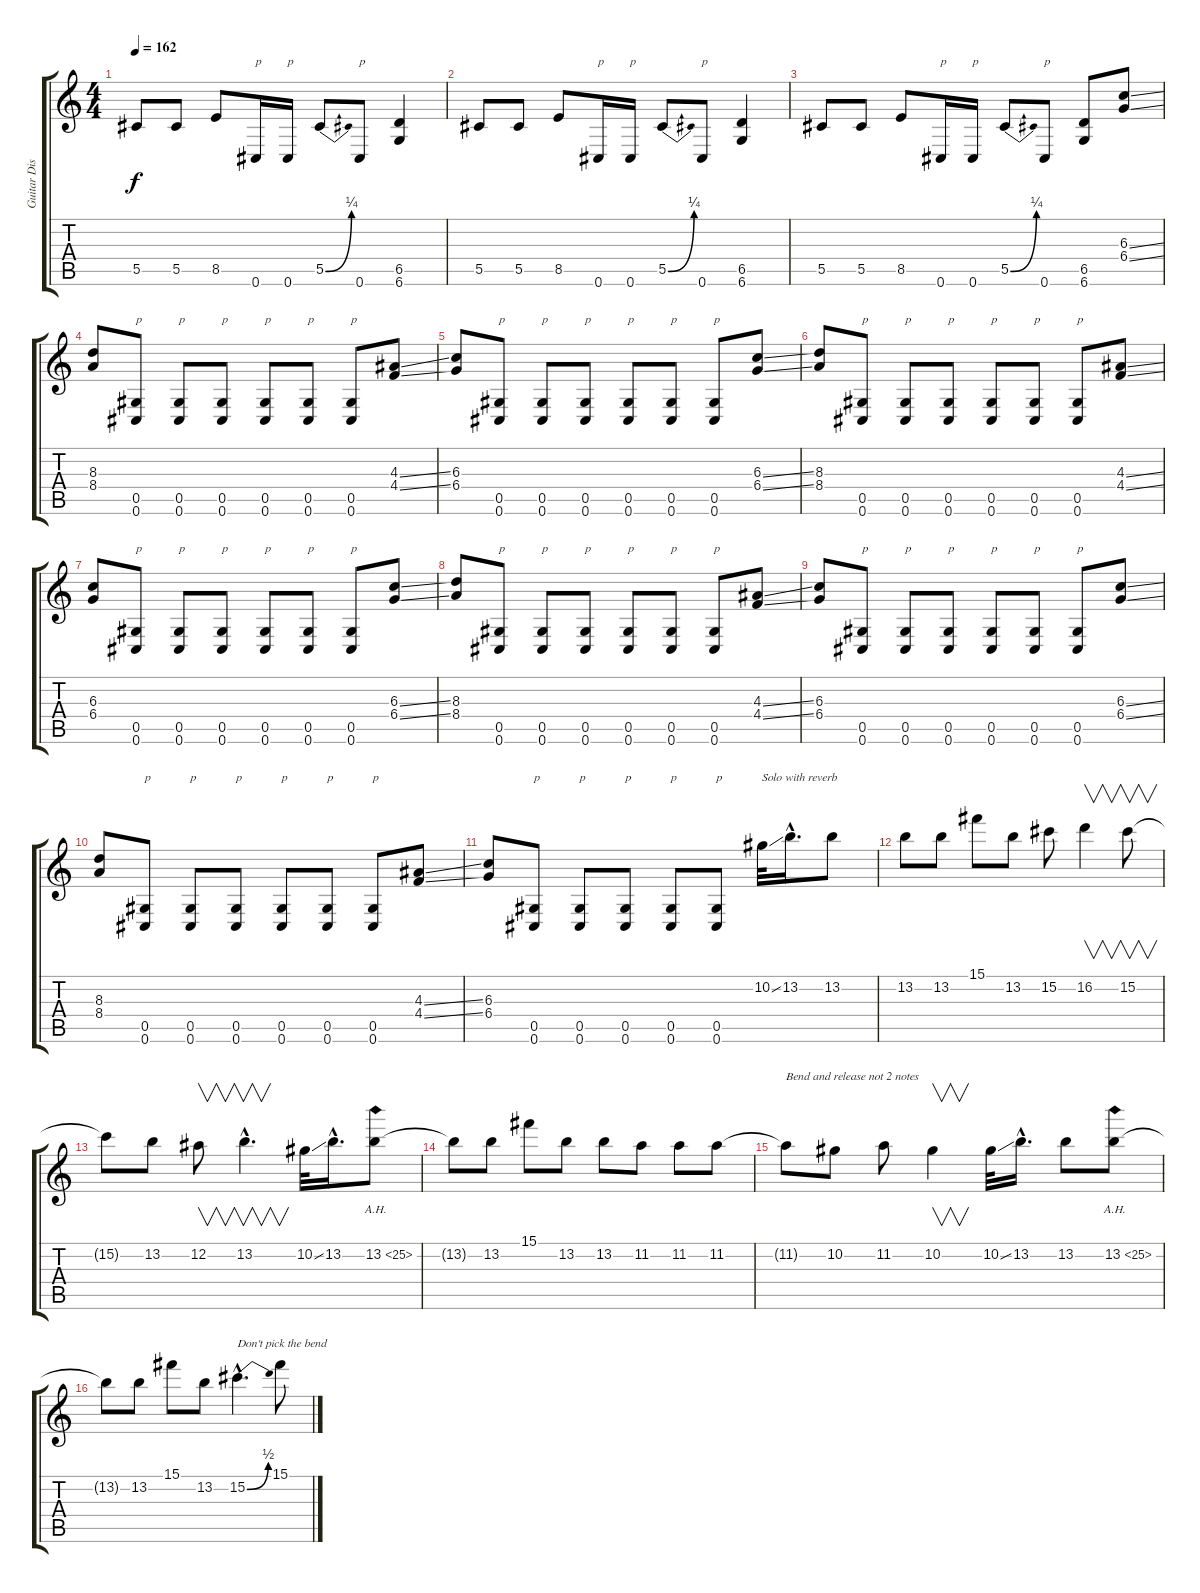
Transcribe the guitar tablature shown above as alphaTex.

\track ("Guitar Disto 2" "Guitar Dis") {instrument distortionguitar}
\staff {score tabs}
\tuning (Eb4 Bb3 Gb3 Db3 Ab2 Db2) {hide}
\ts (4 4)
\tempo 162
\clef g2
\ks c
5.5.8{dy f} 5.5.8 8.5.8 0.6.16{txt "p"} 0.6.16{txt "p"} 5.5{be (bend 0 0 60 1)}.8 0.6.8{txt "p"} (6.5 6.6).4 |
5.5.8 5.5.8 8.5.8 0.6.16{txt "p"} 0.6.16{txt "p"} 5.5{be (bend 0 0 60 1)}.8 0.6.8{txt "p"} (6.5 6.6).4 |
5.5.8 5.5.8 8.5.8 0.6.16{txt "p"} 0.6.16{txt "p"} 5.5{be (bend 0 0 60 1)}.8 0.6.8{txt "p"} (6.5 6.6).8 (6.3{ss} 6.4{ss}).8 |
(8.3 8.4).8 (0.5 0.6).8{txt "p"} (0.5 0.6).8{txt "p"} (0.5 0.6).8{txt "p"} (0.5 0.6).8{txt "p"} (0.5 0.6).8{txt "p"} (0.5 0.6).8{txt "p"} (4.3{ss} 4.4{ss}).8 |
(6.3 6.4).8 (0.5 0.6).8{txt "p"} (0.5 0.6).8{txt "p"} (0.5 0.6).8{txt "p"} (0.5 0.6).8{txt "p"} (0.5 0.6).8{txt "p"} (0.5 0.6).8{txt "p"} (6.3{ss} 6.4{ss}).8 |
(8.3 8.4).8 (0.5 0.6).8{txt "p"} (0.5 0.6).8{txt "p"} (0.5 0.6).8{txt "p"} (0.5 0.6).8{txt "p"} (0.5 0.6).8{txt "p"} (0.5 0.6).8{txt "p"} (4.3{ss} 4.4{ss}).8 |
(6.3 6.4).8 (0.5 0.6).8{txt "p"} (0.5 0.6).8{txt "p"} (0.5 0.6).8{txt "p"} (0.5 0.6).8{txt "p"} (0.5 0.6).8{txt "p"} (0.5 0.6).8{txt "p"} (6.3{ss} 6.4{ss}).8 |
(8.3 8.4).8 (0.5 0.6).8{txt "p"} (0.5 0.6).8{txt "p"} (0.5 0.6).8{txt "p"} (0.5 0.6).8{txt "p"} (0.5 0.6).8{txt "p"} (0.5 0.6).8{txt "p"} (4.3{ss} 4.4{ss}).8 |
(6.3 6.4).8 (0.5 0.6).8{txt "p"} (0.5 0.6).8{txt "p"} (0.5 0.6).8{txt "p"} (0.5 0.6).8{txt "p"} (0.5 0.6).8{txt "p"} (0.5 0.6).8{txt "p"} (6.3{ss} 6.4{ss}).8 |
(8.3 8.4).8 (0.5 0.6).8{txt "p"} (0.5 0.6).8{txt "p"} (0.5 0.6).8{txt "p"} (0.5 0.6).8{txt "p"} (0.5 0.6).8{txt "p"} (0.5 0.6).8{txt "p"} (4.3{ss} 4.4{ss}).8 |
(6.3 6.4).8 (0.5 0.6).8{txt "p"} (0.5 0.6).8{txt "p"} (0.5 0.6).8{txt "p"} (0.5 0.6).8{txt "p"} (0.5 0.6).8{txt "p"} 10.2{ss}.32{txt "Solo with reverb"} 13.2{hac}.16{d} 13.2.8 |
13.2.8 13.2.8 15.1.8 13.2.8 15.2.8 16.2.4{v} 15.2.8{v} |
15.2{t}.8 13.2.8 12.2.8{v} 13.2{hac}.4{v d} 10.2{ss}.32 13.2{hac}.16{d} 13.2{ah 12}.8 |
13.2{t}.8 13.2.8 15.1.8 13.2.8 13.2.8 11.2.8 11.2.8 11.2.8 |
11.2{t}.8{txt "Bend and release not 2 notes"} 10.2.8 11.2.8 10.2.4{v} 10.2{ss}.32 13.2{hac}.16{d} 13.2.8 13.2{ah 12}.8 |
13.2{t}.8 13.2.8 15.1.8 13.2.8 15.2{be (bend 0 0 60 2) hac}.4{d txt "Don't pick the bend"} 15.1.8
